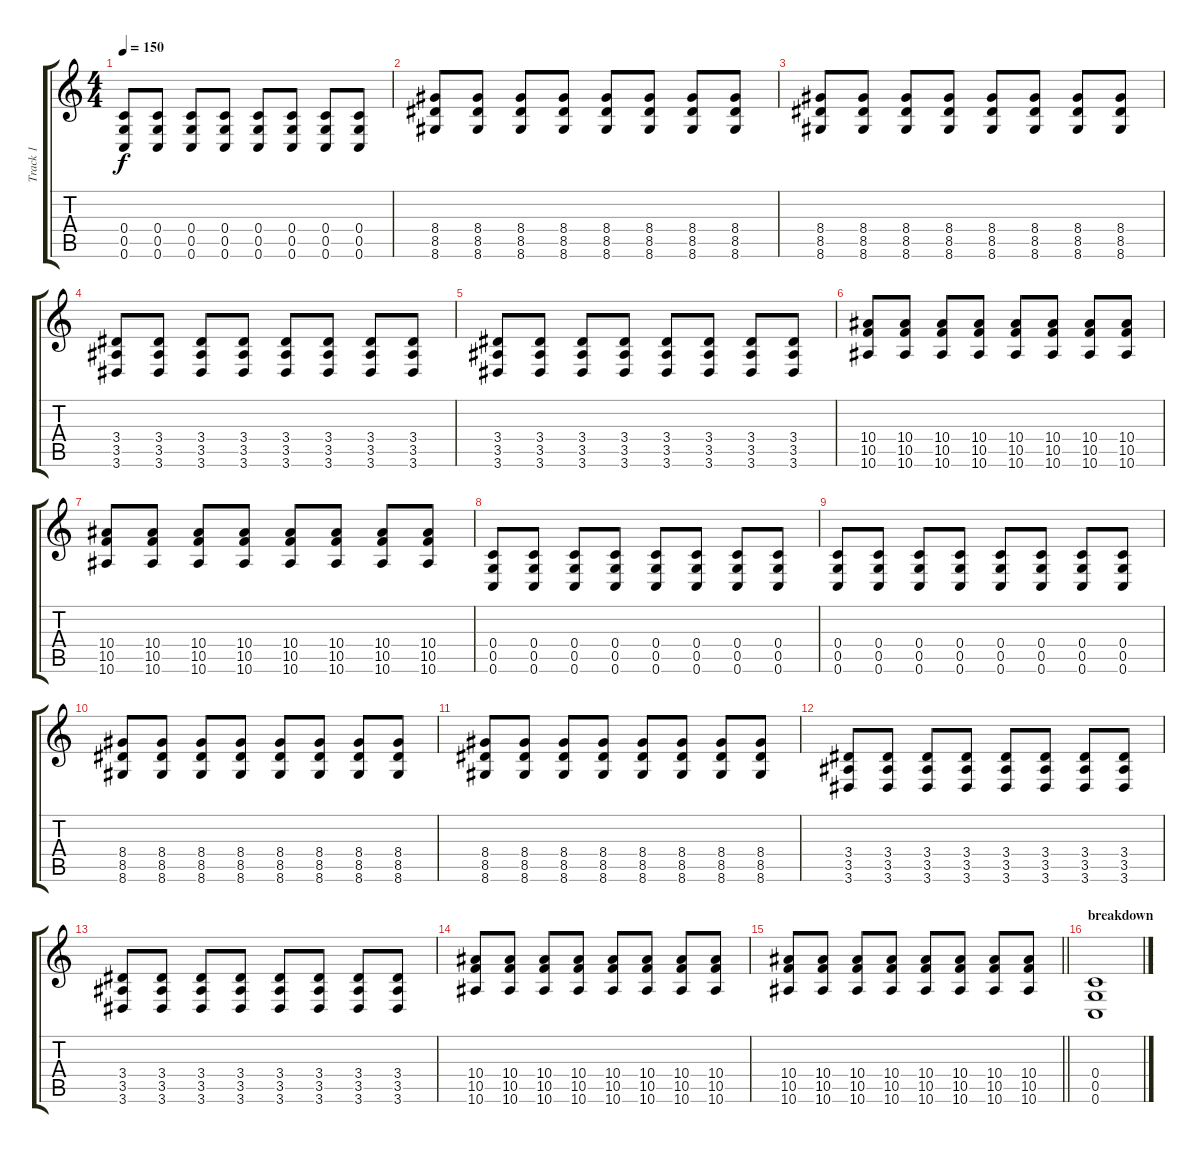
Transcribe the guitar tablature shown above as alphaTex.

\track ("Track 1" "Track 1") {instrument distortionguitar}
\staff {score tabs}
\tuning (D4 A3 F3 C3 G2 C2) {hide}
\ts (4 4)
\tempo 150
\clef g2
\ks c
(0.4 0.5 0.6).8{dy f} (0.4 0.5 0.6).8 (0.4 0.5 0.6).8 (0.4 0.5 0.6).8 (0.4 0.5 0.6).8 (0.4 0.5 0.6).8 (0.4 0.5 0.6).8 (0.4 0.5 0.6).8 |
(8.4 8.5 8.6).8 (8.4 8.5 8.6).8 (8.4 8.5 8.6).8 (8.4 8.5 8.6).8 (8.4 8.5 8.6).8 (8.4 8.5 8.6).8 (8.4 8.5 8.6).8 (8.4 8.5 8.6).8 |
(8.4 8.5 8.6).8 (8.4 8.5 8.6).8 (8.4 8.5 8.6).8 (8.4 8.5 8.6).8 (8.4 8.5 8.6).8 (8.4 8.5 8.6).8 (8.4 8.5 8.6).8 (8.4 8.5 8.6).8 |
(3.4 3.5 3.6).8 (3.4 3.5 3.6).8 (3.4 3.5 3.6).8 (3.4 3.5 3.6).8 (3.4 3.5 3.6).8 (3.4 3.5 3.6).8 (3.4 3.5 3.6).8 (3.4 3.5 3.6).8 |
(3.4 3.5 3.6).8 (3.4 3.5 3.6).8 (3.4 3.5 3.6).8 (3.4 3.5 3.6).8 (3.4 3.5 3.6).8 (3.4 3.5 3.6).8 (3.4 3.5 3.6).8 (3.4 3.5 3.6).8 |
(10.4 10.5 10.6).8 (10.4 10.5 10.6).8 (10.4 10.5 10.6).8 (10.4 10.5 10.6).8 (10.4 10.5 10.6).8 (10.4 10.5 10.6).8 (10.4 10.5 10.6).8 (10.4 10.5 10.6).8 |
(10.4 10.5 10.6).8 (10.4 10.5 10.6).8 (10.4 10.5 10.6).8 (10.4 10.5 10.6).8 (10.4 10.5 10.6).8 (10.4 10.5 10.6).8 (10.4 10.5 10.6).8 (10.4 10.5 10.6).8 |
(0.4 0.5 0.6).8 (0.4 0.5 0.6).8 (0.4 0.5 0.6).8 (0.4 0.5 0.6).8 (0.4 0.5 0.6).8 (0.4 0.5 0.6).8 (0.4 0.5 0.6).8 (0.4 0.5 0.6).8 |
(0.4 0.5 0.6).8 (0.4 0.5 0.6).8 (0.4 0.5 0.6).8 (0.4 0.5 0.6).8 (0.4 0.5 0.6).8 (0.4 0.5 0.6).8 (0.4 0.5 0.6).8 (0.4 0.5 0.6).8 |
(8.4 8.5 8.6).8 (8.4 8.5 8.6).8 (8.4 8.5 8.6).8 (8.4 8.5 8.6).8 (8.4 8.5 8.6).8 (8.4 8.5 8.6).8 (8.4 8.5 8.6).8 (8.4 8.5 8.6).8 |
(8.4 8.5 8.6).8 (8.4 8.5 8.6).8 (8.4 8.5 8.6).8 (8.4 8.5 8.6).8 (8.4 8.5 8.6).8 (8.4 8.5 8.6).8 (8.4 8.5 8.6).8 (8.4 8.5 8.6).8 |
(3.4 3.5 3.6).8 (3.4 3.5 3.6).8 (3.4 3.5 3.6).8 (3.4 3.5 3.6).8 (3.4 3.5 3.6).8 (3.4 3.5 3.6).8 (3.4 3.5 3.6).8 (3.4 3.5 3.6).8 |
(3.4 3.5 3.6).8 (3.4 3.5 3.6).8 (3.4 3.5 3.6).8 (3.4 3.5 3.6).8 (3.4 3.5 3.6).8 (3.4 3.5 3.6).8 (3.4 3.5 3.6).8 (3.4 3.5 3.6).8 |
(10.4 10.5 10.6).8 (10.4 10.5 10.6).8 (10.4 10.5 10.6).8 (10.4 10.5 10.6).8 (10.4 10.5 10.6).8 (10.4 10.5 10.6).8 (10.4 10.5 10.6).8 (10.4 10.5 10.6).8 |
\barLineRight lightlight
(10.4 10.5 10.6).8 (10.4 10.5 10.6).8 (10.4 10.5 10.6).8 (10.4 10.5 10.6).8 (10.4 10.5 10.6).8 (10.4 10.5 10.6).8 (10.4 10.5 10.6).8 (10.4 10.5 10.6).8 |
\section ("" "breakdown")
(0.4 0.5 0.6).1
